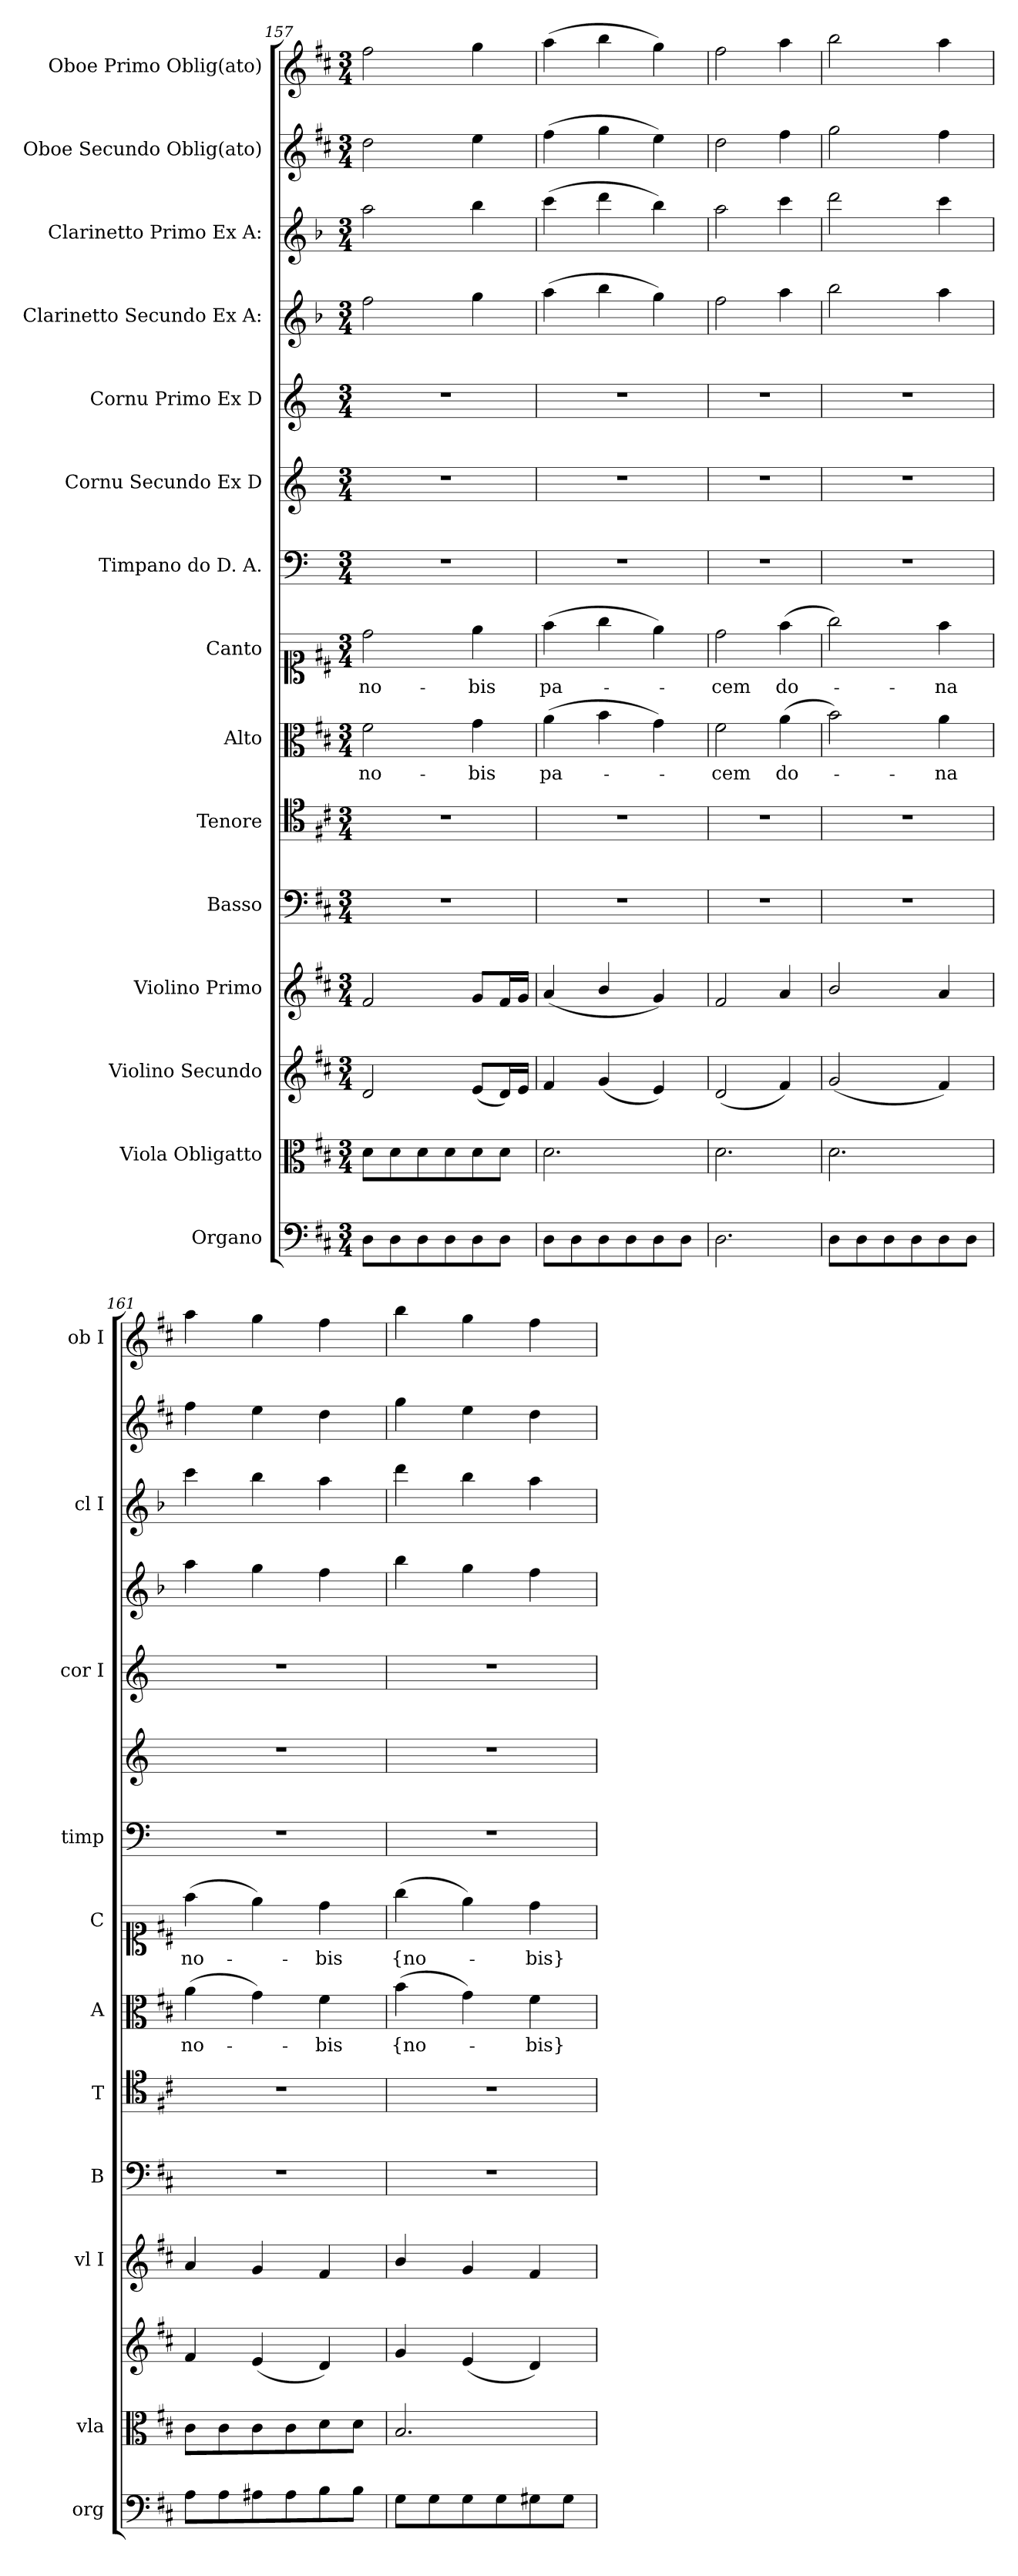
**kern	**kern	**kern	**kern	**kern	**kern	**kern	**text	**kern	**text	**kern	**kern	**kern	**kern	**kern	**kern	**kern
*part15	*part14	*part13	*part12	*part11	*part10	*part9	*part9	*part8	*part8	*part7	*part6	*part5	*part4	*part3	*part2	*part1
*staff15	*staff14	*staff13	*staff12	*staff11	*staff10	*staff9	*staff9	*staff8	*staff8	*staff7	*staff6	*staff5	*staff4	*staff3	*staff2	*staff1
*I"Organo	*I"Viola Obligatto	*I"Violino Secundo	*I"Violino Primo	*I"Basso	*I"Tenore	*I"Alto	*	*I"Canto	*	*I"Timpano do D. A.	*I"Cornu Secundo Ex D	*I"Cornu Primo Ex D	*I"Clarinetto Secundo Ex A:	*I"Clarinetto Primo Ex A:	*I"Oboe Secundo Oblig(ato)	*I"Oboe Primo Oblig(ato)
*I'org	*I'vla	*	*I'vl I	*I'B	*I'T	*I'A	*	*I'C	*	*I'timp	*	*I'cor I	*	*I'cl I	*	*I'ob I
*clefF4	*clefC3	*clefG2	*clefG2	*clefF4	*clefC4	*clefC3	*	*clefC1	*	*clefF4	*clefG2	*clefG2	*clefG2	*clefG2	*clefG2	*clefG2
*	*	*	*	*	*	*	*	*	*	*	*ITrd6c10	*ITrd6c10	*ITrd2c3	*ITrd2c3	*	*
*k[f#c#]	*k[f#c#]	*k[f#c#]	*k[f#c#]	*k[f#c#]	*k[f#c#]	*k[f#c#]	*	*k[f#c#]	*	*k[]	*k[f#c#]	*k[f#c#]	*k[f#c#]	*k[f#c#]	*k[f#c#]	*k[f#c#]
*M3/4	*M3/4	*M3/4	*M3/4	*M3/4	*M3/4	*M3/4	*	*M3/4	*	*M3/4	*M3/4	*M3/4	*M3/4	*M3/4	*M3/4	*M3/4
=157	=157	=157	=157	=157	=157	=157	=157	=157	=157	=157	=157	=157	=157	=157	=157	=157
8D\L	8d\L	2d/	2f#/	2.r	2.r	2f#\	no-	2dd\	no-	2.r	2.r	2.r	2dd\	2ff#\	2dd\	2ff#\
8D\	8d\	.	.	.	.	.	.	.	.	.	.	.	.	.	.	.
8D\	8d\	.	.	.	.	.	.	.	.	.	.	.	.	.	.	.
8D\	8d\	.	.	.	.	.	.	.	.	.	.	.	.	.	.	.
8D\	8d\	(8e/L	8g/L	.	.	4g\	-bis	4ee\	-bis	.	.	.	4ee\	4gg\	4ee\	4gg\
8D\J	8d\J	16d/L)	16f#/L	.	.	.	.	.	.	.	.	.	.	.	.	.
.	.	16e/JJ	16g/JJ	.	.	.	.	.	.	.	.	.	.	.	.	.
=158	=158	=158	=158	=158	=158	=158	=158	=158	=158	=158	=158	=158	=158	=158	=158	=158
8D\L	2.d\	4f#/	(4a/	2.r	2.r	(4a\	pa-	(4ff#\	pa-	2.r	2.r	2.r	(4ff#\	(4aa\	(4ff#\	(4aa\
8D\	.	.	.	.	.	.	.	.	.	.	.	.	.	.	.	.
8D\	.	(4g/	4b/	.	.	4b\	.	4gg\	.	.	.	.	4gg\	4bb\	4gg\	4bb\
8D\	.	.	.	.	.	.	.	.	.	.	.	.	.	.	.	.
8D\	.	4e/)	4g/)	.	.	4g\)	.	4ee\)	.	.	.	.	4ee\)	4gg\)	4ee\)	4gg\)
8D\J	.	.	.	.	.	.	.	.	.	.	.	.	.	.	.	.
=159	=159	=159	=159	=159	=159	=159	=159	=159	=159	=159	=159	=159	=159	=159	=159	=159
2.D\	2.d\	(2d/	2f#/	2.r	2.r	2f#\	-cem	2dd\	-cem	2.r	2.r	2.r	2dd\	2ff#\	2dd\	2ff#\
.	.	4f#/)	4a/	.	.	(4a\	do-	(4ff#\	do-	.	.	.	4ff#\	4aa\	4ff#\	4aa\
=160	=160	=160	=160	=160	=160	=160	=160	=160	=160	=160	=160	=160	=160	=160	=160	=160
8D\L	2.d\	(2g/	2b/	2.r	2.r	2b\)	.	2gg\)	.	2.r	2.r	2.r	2gg\	2bb\	2gg\	2bb\
8D\	.	.	.	.	.	.	.	.	.	.	.	.	.	.	.	.
8D\	.	.	.	.	.	.	.	.	.	.	.	.	.	.	.	.
8D\	.	.	.	.	.	.	.	.	.	.	.	.	.	.	.	.
8D\	.	4f#/)	4a/	.	.	4a\	-na	4ff#\	-na	.	.	.	4ff#\	4aa\	4ff#\	4aa\
8D\J	.	.	.	.	.	.	.	.	.	.	.	.	.	.	.	.
=161	=161	=161	=161	=161	=161	=161	=161	=161	=161	=161	=161	=161	=161	=161	=161	=161
8A\L	8c#\L	4f#/	4a/	2.r	2.r	(4a\	no-	(4ff#\	no-	2.r	2.r	2.r	4ff#\	4aa\	4ff#\	4aa\
8A\	8c#\	.	.	.	.	.	.	.	.	.	.	.	.	.	.	.
8A#X\	8c#\	(4e/	4g/	.	.	4g\)	.	4ee\)	.	.	.	.	4ee\	4gg\	4ee\	4gg\
8A#\	8c#\	.	.	.	.	.	.	.	.	.	.	.	.	.	.	.
8B\	8d\	4d/)	4f#/	.	.	4f#\	-bis	4dd\	-bis	.	.	.	4dd\	4ff#\	4dd\	4ff#\
8B\J	8d\J	.	.	.	.	.	.	.	.	.	.	.	.	.	.	.
=162	=162	=162	=162	=162	=162	=162	=162	=162	=162	=162	=162	=162	=162	=162	=162	=162
8G\L	2.B/	4g/	4b/	2.r	2.r	(4b\	{no-	(4gg\	{no-	2.r	2.r	2.r	4gg\	4bb\	4gg\	4bb\
8G\	.	.	.	.	.	.	.	.	.	.	.	.	.	.	.	.
8G\	.	(4e/	4g/	.	.	4g\)	.	4ee\)	.	.	.	.	4ee\	4gg\	4ee\	4gg\
8G\	.	.	.	.	.	.	.	.	.	.	.	.	.	.	.	.
8G#X\	.	4d/)	4f#/	.	.	4f#\	-bis}	4dd\	-bis}	.	.	.	4dd\	4ff#\	4dd\	4ff#\
8G#\J	.	.	.	.	.	.	.	.	.	.	.	.	.	.	.	.
=	=	=	=	=	=	=	=	=	=	=	=	=	=	=	=	=
*-	*-	*-	*-	*-	*-	*-	*-	*-	*-	*-	*-	*-	*-	*-	*-	*-
